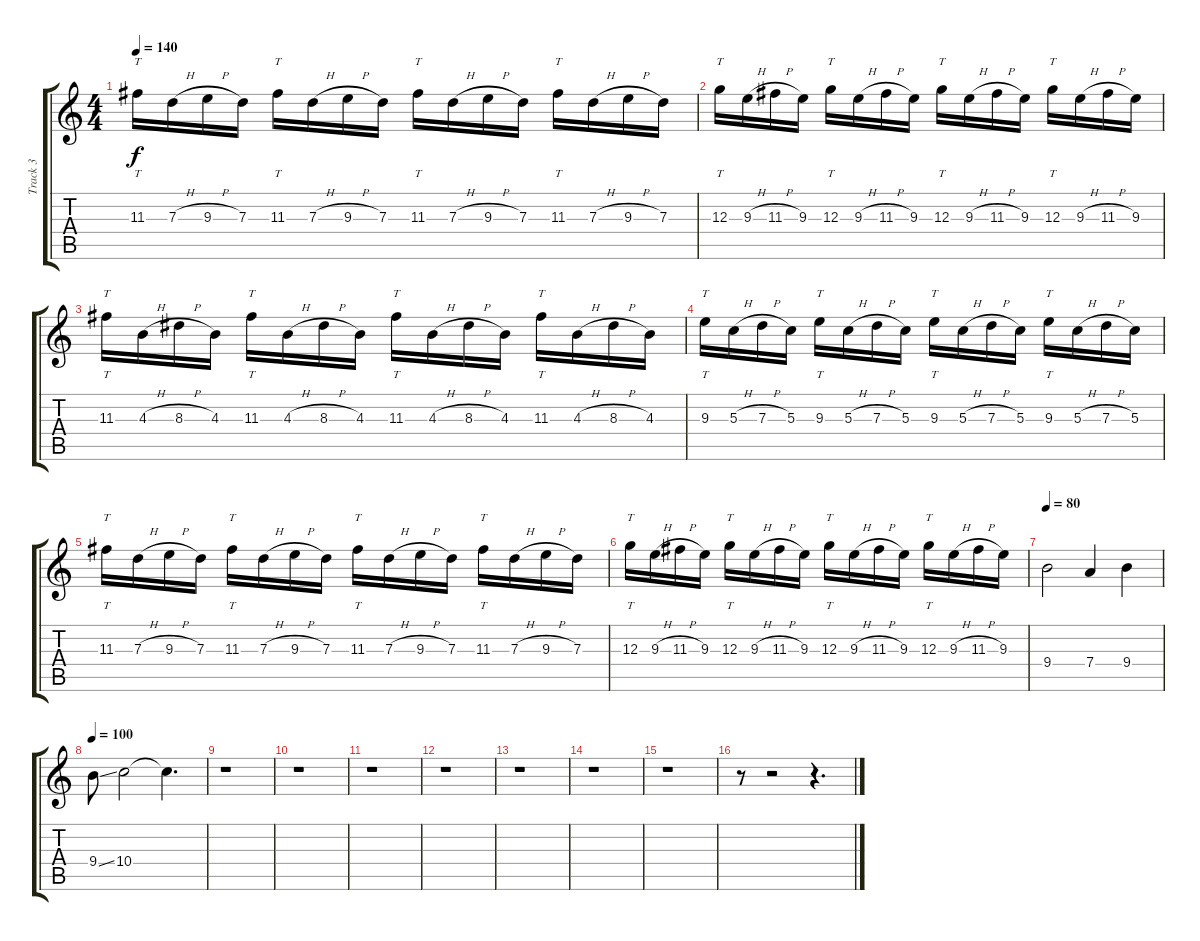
\track ("Track 3" "Track 3") {instrument distortionguitar}
\staff {score tabs}
\tuning (E4 B3 G3 D3 A2 E2) {hide}
\ts (4 4)
\tempo 140
\clef g2
\ks c
11.3.16{tt dy f} 7.3{h}.16 9.3{h}.16 7.3.16 11.3.16{tt} 7.3{h}.16 9.3{h}.16 7.3.16 11.3.16{tt} 7.3{h}.16 9.3{h}.16 7.3.16 11.3.16{tt} 7.3{h}.16 9.3{h}.16 7.3.16 |
12.3.16{tt} 9.3{h}.16 11.3{h}.16 9.3.16 12.3.16{tt} 9.3{h}.16 11.3{h}.16 9.3.16 12.3.16{tt} 9.3{h}.16 11.3{h}.16 9.3.16 12.3.16{tt} 9.3{h}.16 11.3{h}.16 9.3.16 |
11.3.16{tt} 4.3{h}.16 8.3{h}.16 4.3.16 11.3.16{tt} 4.3{h}.16 8.3{h}.16 4.3.16 11.3.16{tt} 4.3{h}.16 8.3{h}.16 4.3.16 11.3.16{tt} 4.3{h}.16 8.3{h}.16 4.3.16 |
9.3.16{tt} 5.3{h}.16 7.3{h}.16 5.3.16 9.3.16{tt} 5.3{h}.16 7.3{h}.16 5.3.16 9.3.16{tt} 5.3{h}.16 7.3{h}.16 5.3.16 9.3.16{tt} 5.3{h}.16 7.3{h}.16 5.3.16 |
11.3.16{tt} 7.3{h}.16 9.3{h}.16 7.3.16 11.3.16{tt} 7.3{h}.16 9.3{h}.16 7.3.16 11.3.16{tt} 7.3{h}.16 9.3{h}.16 7.3.16 11.3.16{tt} 7.3{h}.16 9.3{h}.16 7.3.16 |
12.3.16{tt} 9.3{h}.16 11.3{h}.16 9.3.16 12.3.16{tt} 9.3{h}.16 11.3{h}.16 9.3.16 12.3.16{tt} 9.3{h}.16 11.3{h}.16 9.3.16 12.3.16{tt} 9.3{h}.16 11.3{h}.16 9.3.16 |
\tempo 80
9.4.2 7.4.4 9.4.4 |
\tempo 100
9.4{ss}.8 10.4.2 10.4{t}.4{d} |
r.1 |
r.1 |
r.1 |
r.1 |
r.1 |
r.1 |
r.1 |
r.8 r.2 r.4{d}
